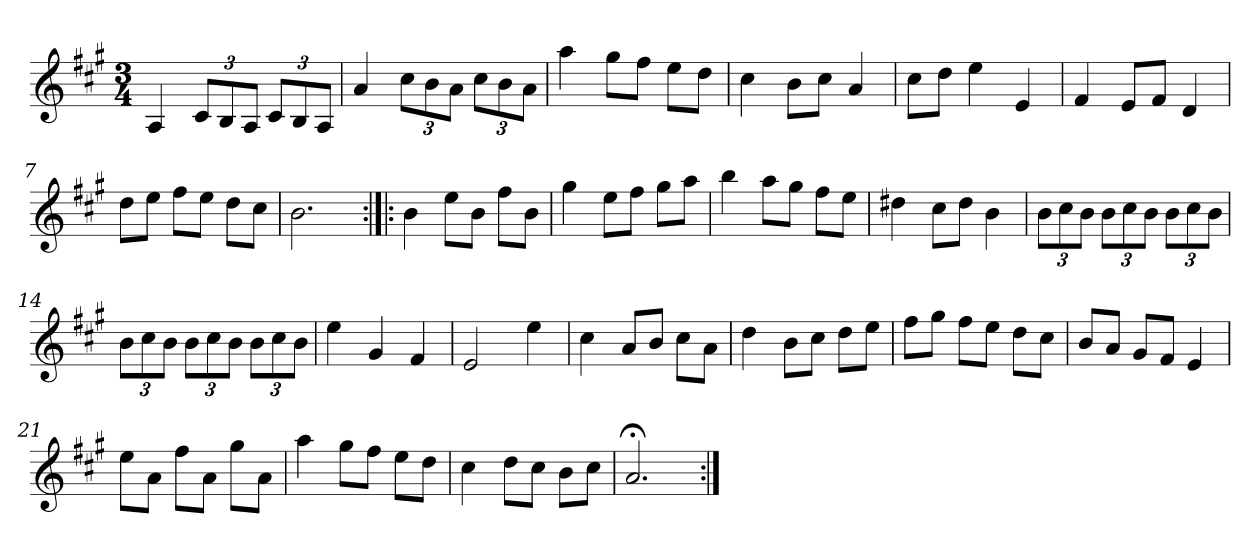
**kern
*part1
*staff1
*clefG2
*k[f#c#g#]
*A:
*M3/4
*MM120
=1
4A
12c#/L
12B/
12A/J
12c#/L
12B/
12A/J
=2
4a
12cc#\L
12b\
12a\J
12cc#\L
12b\
12a\J
=3
4aa
8gg#\L
8ff#\J
8ee\L
8dd\J
=4
4cc#
8b\L
8cc#\J
4a
=5
8cc#\L
8dd\J
4ee
4e
=6
4f#
8e/L
8f#/J
4d
=7
8dd\L
8ee\J
8ff#\L
8ee\J
8dd\L
8cc#\J
=8
2.b
=9:|!|:
4b
8ee\L
8b\J
8ff#\L
8b\J
=10
4gg#
8ee\L
8ff#\J
8gg#\L
8aa\J
=11
4bb
8aa\L
8gg#\J
8ff#\L
8ee\J
=12
4dd#X
8cc#\L
8dd#\J
4b
=13
12b\L
12cc#\
12b\J
12b\L
12cc#\
12b\J
12b\L
12cc#\
12b\J
=14
12b\L
12cc#\
12b\J
12b\L
12cc#\
12b\J
12b\L
12cc#\
12b\J
=15
4ee
4g#
4f#
=16
2e
4ee
=17
4cc#
8a/L
8b/J
8cc#\L
8a\J
=18
4dd
8b\L
8cc#\J
8dd\L
8ee\J
=19
8ff#\L
8gg#\J
8ff#\L
8ee\J
8dd\L
8cc#\J
=20
8b/L
8a/J
8g#/L
8f#/J
4e
=21
8ee\L
8a\J
8ff#\L
8a\J
8gg#\L
8a\J
=22
4aa
8gg#\L
8ff#\J
8ee\L
8dd\J
=23
4cc#
8dd\L
8cc#\J
8b\L
8cc#\J
=24
2.a;<
=:|!
*-
